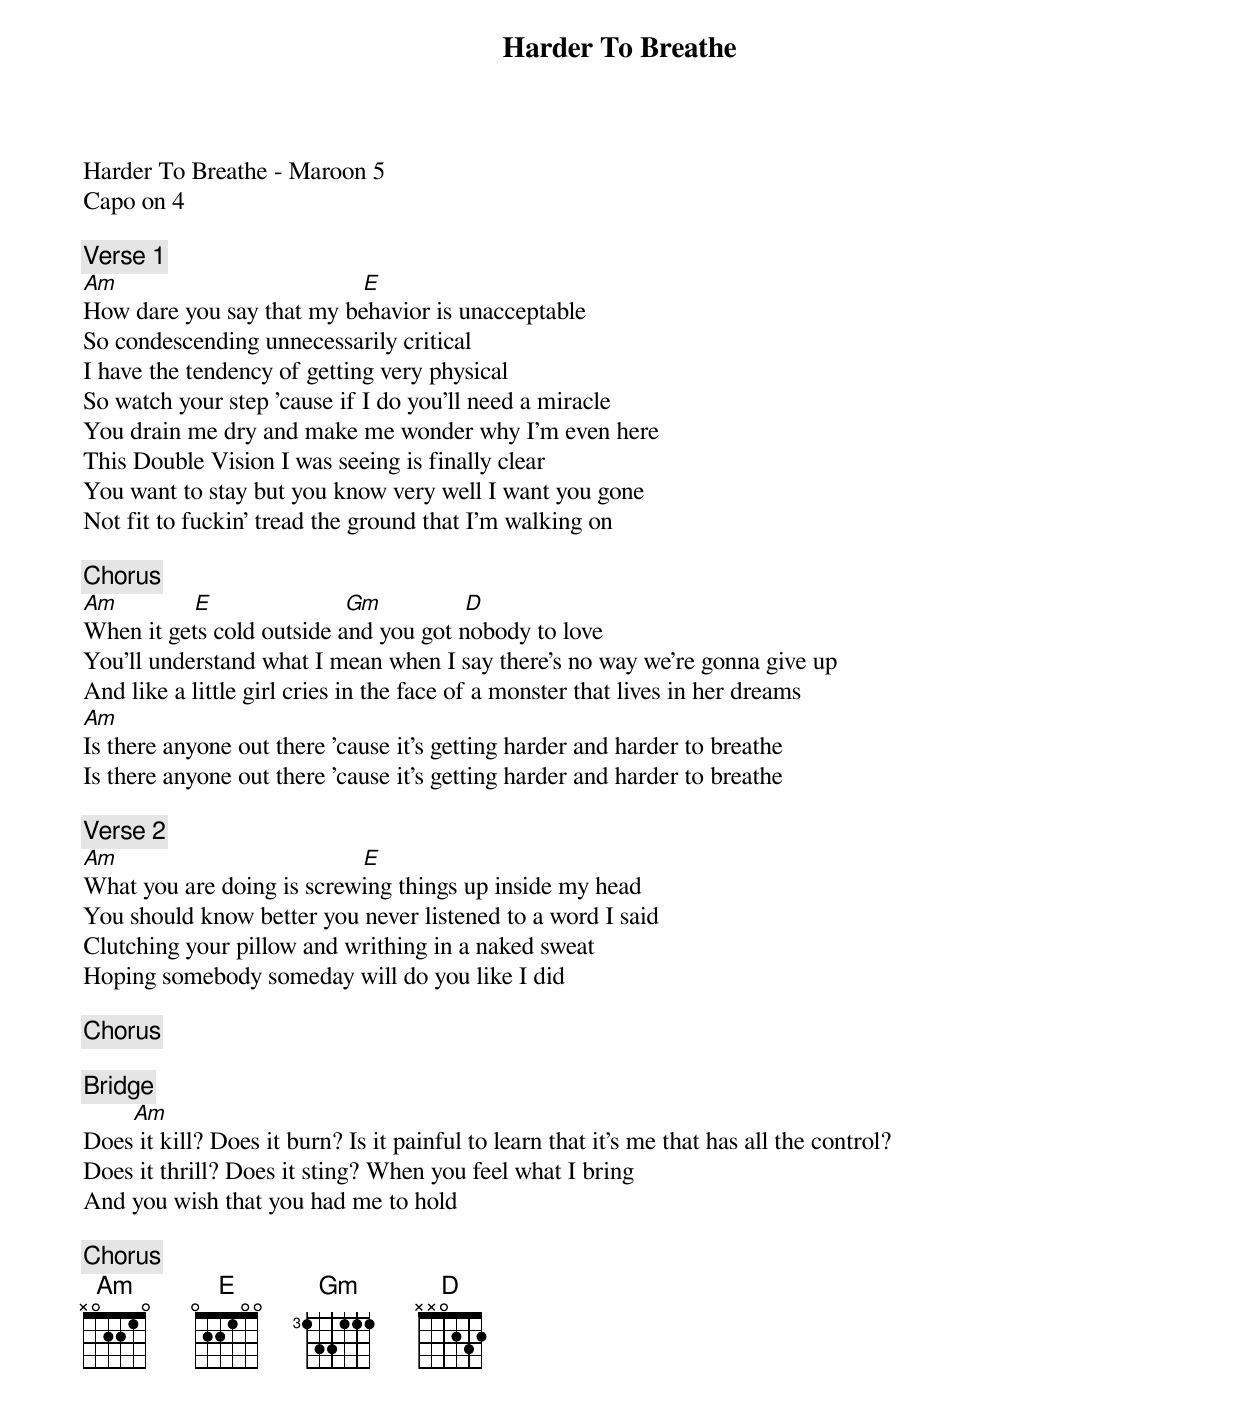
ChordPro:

{title: Harder To Breathe}
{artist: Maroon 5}
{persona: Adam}
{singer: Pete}
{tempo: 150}
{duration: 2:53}
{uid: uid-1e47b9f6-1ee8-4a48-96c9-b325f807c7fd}
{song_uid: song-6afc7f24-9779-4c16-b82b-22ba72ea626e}



Harder To Breathe - Maroon 5
Capo on 4

{comment: Verse 1}
[Am]                                   				[E]
How dare you say that my behavior is unacceptable
So condescending unnecessarily critical
I have the tendency of getting very physical
So watch your step 'cause if I do you'll need a miracle
You drain me dry and make me wonder why I'm even here
This Double Vision I was seeing is finally clear
You want to stay but you know very well I want you gone
Not fit to fuckin' tread the ground that I'm walking on

{comment: Chorus}
[Am]           	[E]                  			[Gm]           	 [D]
When it gets cold outside and you got nobody to love
You'll understand what I mean when I say there's no way we're gonna give up
And like a little girl cries in the face of a monster that lives in her dreams
[Am]
Is there anyone out there 'cause it's getting harder and harder to breathe
Is there anyone out there 'cause it's getting harder and harder to breathe

{comment: Verse 2}
[Am]                                   				[E]
What you are doing is screwing things up inside my head
You should know better you never listened to a word I said
Clutching your pillow and writhing in a naked sweat
Hoping somebody someday will do you like I did

{comment: Chorus}

{comment: Bridge}
        [Am]
Does it kill? Does it burn?	Is it painful to learn that it's me that has all the control?
Does it thrill? Does it sting?	When you feel what I bring
And you wish that you had me to hold

{comment: Chorus}
